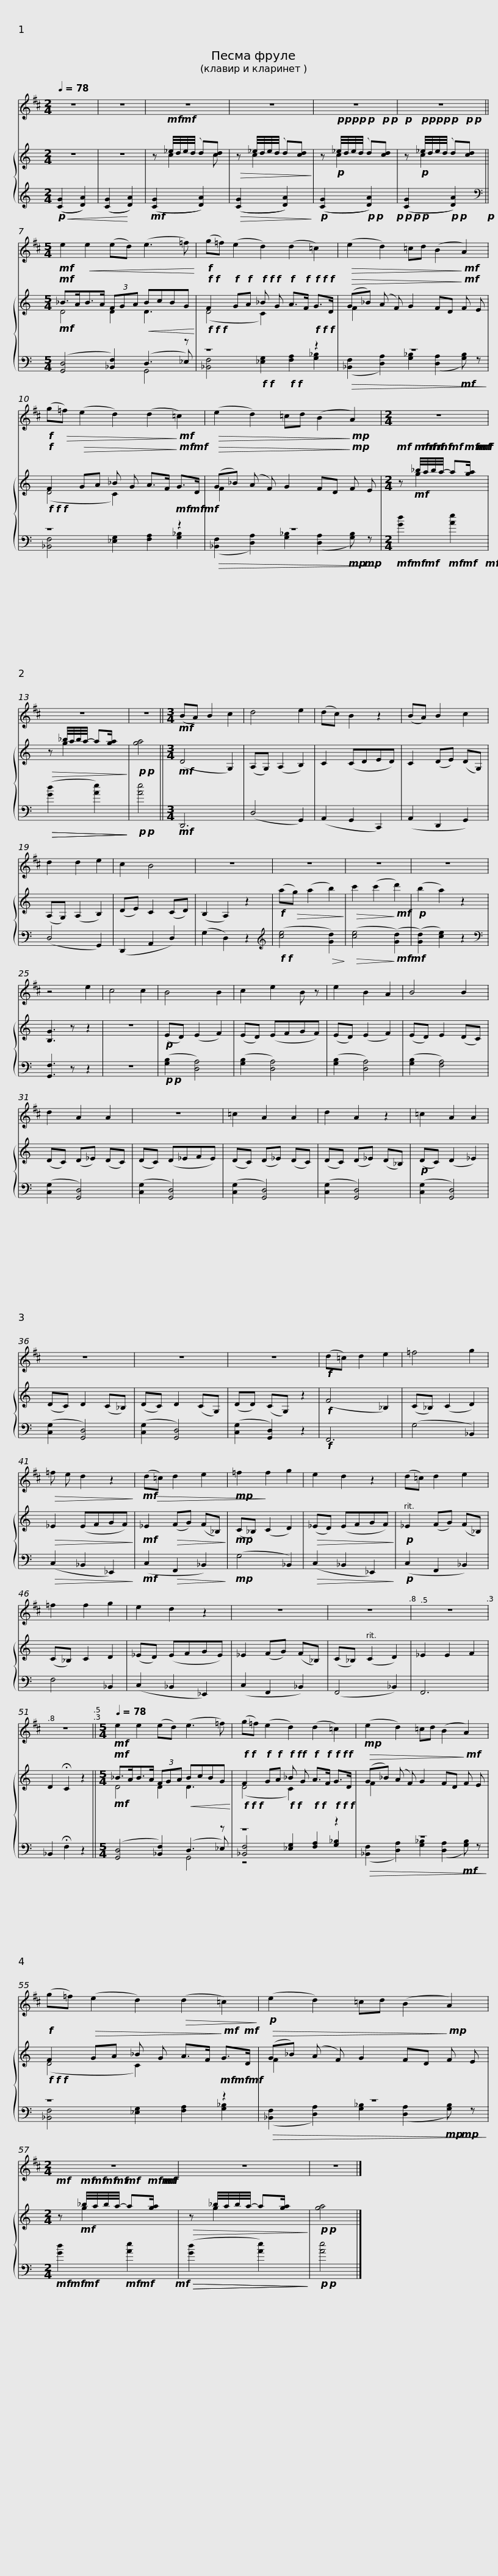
X:1
%%score 1 { ( 2 4 ) | ( 3 5 6 7 ) }
L:1/8
Q:1/4=78
M:2/4
I:linebreak $
K:C
V:1 treble transpose=-2
V:2 treble
V:4 treble
V:3 treble
V:5 treble
V:6 treble
V:7 treble
V:1
[K:D] z4 | z4 | z4 | z4 | z4 | %5
 z4 ||$[M:5/4]!mf! e2!<(! e2 (ed) (e3 =f)!<)! |!f! (g=f) (e2 d2) (d2 =c2) |$!>(! (e2 d2) =cd (B2!>)!!mf! A2) |!f! (g!>(!=f) (e2 d2) (d2!>)!!mf! =c2) |$ %10
!>(! (e2 d2) =cd (B2!>)!!mp! A2) |$[M:2/4] z4 | z4 | z4 ||$[M:3/4]!mf! (BA) B2 c2 | %15
 d4 e2 | (dc) B2 z2 | (BA) B2 c2 | d2 d2 e2 | c2 B4 | %20
 z6 |$ z6 | z6 | z6 | z4 e2 | %25
 c4 c2 |$ B4 B2 | c2 e2 B z | e2 B2 A2 | B4 B2 |$ %30
 d2 A2 A2 | z6 | =c2 A2 A2 | d2 A2 z2 |$ =c2 A2 A2 | %35
 z6 | z6 | z6 |$!f! (d=c) d2 e2 | =f4 g2 | %40
!>(! =f e d2 z2!>)! |!mf!!>(! (d=c) d2 e2 |!mp! =f2!>)! f2 g2 | e2 d2 z2 |$ (d=c) d2 e2 |$ %45
 =f2 f2 g2 | e2 d2 z2 | z6 | z6[Q:1/4=78][Q:1/4=75] |[Q:1/4=73] z6[Q:1/4=71][Q:1/4=69] | %50
[Q:1/4=66] z6[Q:1/4=64][Q:1/4=62] ||$[M:5/4]!mf![Q:1/4=78] e2 e2 (ed) (e3 =f) | (g=f) (e2 d2) (d2 =c2) |$!mp! (e2 d2) =cd (B2 A2) | (g=f) (e2 d2)!>(! (d2 =c2)!>)! |$ %55
!p! (e2 d2) =cd (B2 A2) |[M:2/4] z4 | z4 | z4 |] %59
V:2
 z4 | z4 | z!mf!!mf! _e/4d/4e/4(d/4 d)[cd] |!>(! z _e/4d/4e/4(d/4 d)[cd]!>)! | z!p! _e/4!p!d/4!p!e/4!p!(d/4!p! d)!p!!p![cd] | %5
!p! z!p! _e/4!p!d/4!p!e/4!p!(d/4!p! d)!p!!p![cd] ||$[M:5/4]!mf! _B>AB>A (3FGA!<(! BcBG!<)! |!f!!f! F2!f! G!f!A!f!!f! _B!f! G!f! A>!f!F!f!!f! G>!f!D |$!>(! (G_B) (A F) G2 FD!>)!!mf! F E |!f! F2!>(! GA _B G A>F!>)!!mf! G>!mf!D |$ %10
!>(! (G_B) (A F) G2 FD!>)!!mp! F E |$[M:2/4]!mf! z!mf! _b/4!mf!a/4!mf!b/4!mf!a/4-!mf! a!mf!!mf![ga]/!mf! x/ |!>(! z _b/4a/4b/4a/4- a[ga]/ x/!>)! |!p!!p! [ga]4 ||$[M:3/4]!mf! (D4 G,2) | %15
 (A,G,) (A,2 B,2) | C2 (CDED) | C2 (DE) (DG,) | (A,G,) (A,2 B,2) | (DE) C2 (CD) | %20
 (B,2 A,2) z2 |$!f! (a!>(!g) (a2 b2)!>)! |!>(! c'2 (c'2!>)!!mf! d'2) |!p! (b2 a2) z2 | [B,G]3 z z2 | %25
 z6 |$!p! (ED) (E2 F2) | (ED) (EFGF) | (ED) (E2 F2) | (ED) E2 (DC) |$ %30
 (DC) (D_E) (DC) | (DC) (D_EFE) | (DC) (D_E) (DC) | (DC) (D_E) (D_B,) |$!p! (DC) (D2 _E2) | %35
 (DC) D2 (C_B,) | (DC) D2 (CG,) | (DD) (CG,) z2 |$!f! (F4 _B,2) | (C_B,) (C2 D2) | %40
!>(! _E2 (EFGF)!>)! |!mf! _E2!>(! (FG) (F_B,)!>)! |!mp! (C_B,) (C2 D2) |!>(! (_ED) (EFGF)!>)! |$!p! _E2 (FG) (F_B,) |$ %45
 (C_B,) C2 D2 | (_ED) (EFGE) | _E2 (FG) (F_B,) | (C_B,) (C2 D2) | _E2 E2 F2 | %50
 D2 !fermata!C2 z2 ||$[M:5/4]!mf! _B>AB>A (3FGA!<(! BcBG!<)! |!f!!f! F2!f! G!f!A!f!!f! _B!f! G!f! A>!f!F!f!!f! G>!f!D |$!>(! (G_B) (A F) G2 FD!>)!!mf! F E |!f! F2!>(! GA _B G A>F!>)!!mf! G>!mf!D |$ %55
!>(! (G_B) (A F) G2 FD!>)!!mp! F E |[M:2/4]!mf! z!mf! _b/4!mf!a/4!mf!b/4!mf!a/4-!mf! a!mf!!mf![ga]/!mf! x/ |!>(! z _b/4a/4b/4a/4- a[ga]/ x/!>)! |!p!!p! [ga]4 |] %59
V:3
!p!!<(! (([CG]2 [DA]2)) | (([CG]2!<)! [DA]2)) |!mf! (([CG]2 [DA]2)) |!>(! (([CG]2 [DA]2))!>)! |!p! (([CG]2!p!!p! [DA]2))!p! | %5
!p!!p!!p! (([CG]2!p!!p! [DA]2))!p! ||$[M:5/4][K:bass]!mf![I:staff -1] D4 D2 D3[I:staff +1] z |!f!!f!!f! z8!f!!f!!f! z2 |$!>(! z10!>)! |!f!!f!!f! z8!mf!!mf!!mf! z2 |$ %10
!>(! z10!>)! |$[M:2/4]!mf!!mf!!mf! [Gd]2!mf!!mf! [Ae]2!mf! |!>(!!>(! ([Gd]2 [Ae]2)!>)!!>)! |!p!!p! [Ae]4 ||$[M:3/4]!mf! D,,6 | %15
 (D,4 G,,2) | (A,,2 G,,2 C,,2) | (A,,2 D,,2 G,,2) | (D,4 G,,2) | (D,,2 A,,2 D,2) | %20
 (G,2 D,2) z2 |$[K:treble]!f!!f! ([ce]4!>(! [Gd]2)!>)! |!>(! ([ce]4!>)!!mf!!mf! ([Gd]2) | ([Gd]2) [ce]2) z2 |[K:bass] [G,,F,]3 z z2 | %25
 z6 |$!p!!p! ([G,B,]2 [D,A,]4) | ([G,B,]2 [D,A,]4) | ([G,B,]2 [D,A,]4) | ([G,B,]2 [F,A,]4) |$ %30
 ([C,G,]2 [G,,D,]4) | ([C,G,]2 [G,,D,]4) | ([C,G,]2 [G,,D,]4) | ([C,G,]2 [G,,D,]4) |$ ([C,G,]2 [G,,D,]4) | %35
 ([C,G,]2 [G,,D,]4) | ([C,G,]2 [G,,D,]4) | ([C,G,]2 [G,,D,]2) z2 |$!f! F,,6 | (G,4 _B,,2) | %40
!>(! (C,2 _B,,2 _E,,2)!>)! |!mf! (C,2!>(! F,,2 _B,,2)!>)! |!mp! (G,4 _B,,2) |!>(! (C,2 _B,,2 _E,,2)!>)! |$!p! (C,2 F,,2 _B,,2) |$ %45
 F,4 _B,,2 | (C,2 _B,,2 _E,,2) | (C,2 F,,2 _B,,2) | (F,,4 _B,,2) | F,,6 | %50
 _B,,2 !fermata!F,2 z2 ||$[M:5/4]!mf![I:staff -1] D4 D2 D3[I:staff +1] z |!f!!f!!f! z8!f!!f!!f! z2 |$!>(! z10!>)! |!f!!f!!f! z8!mf!!mf!!mf! z2 |$ %55
!>(! z10!>)! |[M:2/4]!mf!!mf!!mf! [Gd]2!mf!!mf! [Ae]2!mf! |!>(!!>(! ([Gd]2 [Ae]2)!>)!!>)! |!p!!p! [Ae]4 |] %59
V:4
 x4 | x4 | x c2 c | x4 | x4 | %5
 x4 ||$[M:5/4] x10 | (D4 C2) x4 |$ F2 x8 | (D4 C2) x4 |$ %10
 F2 x8 |$[M:2/4] x4 | x4 | x4 ||$[M:3/4] x6 | %15
 x6 | x6 | x6 | x6 | x6 | %20
 x6 |$ x6 | x6 | x6 | x6 | %25
 x6 |$ x6 | x6 | x6 | x6 |$ %30
 x6 | x6 | x6 | x6 |$ x6 | %35
 x6 | x6 | x6 |$ x6 | x6 | %40
 x6 | x6 | x6 | x6 |$ x6 |$ %45
 x6 | x6 | x6 | x6 | x6 | %50
 x6 ||$[M:5/4] x10 | (D4 C2) x4 |$ F2 x8 | (D4 C2) x4 |$ %55
 F2 x8 |[M:2/4] x4 | x4 | x4 |] %59
V:5
 x4 | x4 | x4 | x[I:staff -1] c2 x | x!p! c2 x | %5
 x!p! c2 x ||$[M:5/4][I:staff +1][K:bass] ([G,,D,]4 [_B,,F,]2) (D,3 _E,) | [_B,,F,]4!f!!f! [_E,G,]2!f!!f! [F,A,]2 [G,_B,]2 |$ x10 | [_B,,F,]4 [_E,G,]2 [F,A,]2 [G,_B,]2 |$ %10
 x10 |$[M:2/4] x!mf![I:staff -1] g2 x | x g2 x | x4 ||$[M:3/4] x6 | %15
 x6 | x6 | x6 | x6 | x6 | %20
 x6 |$[I:staff +1][K:treble] x6 | x6 | x6 |[K:bass] x6 | %25
 x6 |$ x6 | x6 | x6 | x6 |$ %30
 x6 | x6 | x6 | x6 |$ x6 | %35
 x6 | x6 | x6 |$ x6 | x6 | %40
 x6 | x6 | x6 | x6 |$ x6 |$ %45
 x6 | x6 | x6 | x6 | x6 | %50
 x6 ||$[M:5/4] ([G,,D,]4 [_B,,F,]2) (D,3 _E,) | [_B,,F,]4!f!!f! [_E,G,]2!f!!f! [F,A,]2 [G,_B,]2 |$ x10 | [_B,,F,]4 [_E,G,]2 [F,A,]2 [G,_B,]2 |$ %55
 x10 |[M:2/4] x!mf![I:staff -1] g2 x | x g2 x | x4 |] %59
V:6
 x4 | x4 | x4 | x4 | x4 | %5
 x4 ||$[M:5/4][K:bass] x6 G,,4 | x10 |$ x10 | x10 |$ %10
 x10 |$[M:2/4] x4 | x4 | x4 ||$[M:3/4] x6 | %15
 x6 | x6 | x6 | x6 | x6 | %20
 x6 |$[K:treble] x6 | x6 | x6 |[K:bass] x6 | %25
 x6 |$ x6 | x6 | x6 | x6 |$ %30
 x6 | x6 | x6 | x6 |$ x6 | %35
 x6 | x6 | x6 |$ x6 | x6 | %40
 x6 | x6 | x6 | x6 |$ x6 |$ %45
 x6 | x6 | x6 | x6 | x6 | %50
 x6 ||$[M:5/4] x6 G,,4 | x10 |$ x10 | x10 |$ %55
 x10 |[M:2/4] x4 | x4 | x4 |] %59
V:7
 x4 | x4 | x4 | x4 | x4 | %5
 x4 ||$[M:5/4][K:bass] x10 | x10 |$ ([_B,,F,]2 [D,A,]2) [G,_B,]2 ([D,A,]2!mf! [G,B,]) z | x10 |$ %10
 ([_B,,F,]2 [D,A,]2) [G,_B,]2 ([D,A,]2!mp!!mp! [G,B,]) z |$[M:2/4] x4 | x4 | x4 ||$[M:3/4] x6 | %15
 x6 | x6 | x6 | x6 | x6 | %20
 x6 |$[K:treble] x6 | x6 | x6 |[K:bass] x6 | %25
 x6 |$ x6 | x6 | x6 | x6 |$ %30
 x6 | x6 | x6 | x6 |$ x6 | %35
 x6 | x6 | x6 |$ x6 | x6 | %40
 x6 | x6 | x6 | x6 |$ x6 |$ %45
 x6 | x6 | x6 | x6 | x6 | %50
 x6 ||$[M:5/4] x10 | z8 x2 |$ ([_B,,F,]2 [D,A,]2) [G,_B,]2 ([D,A,]2!mf! [G,B,]) z | x10 |$ %55
 ([_B,,F,]2 [D,A,]2) [G,_B,]2 ([D,A,]2!mp!!mp! [G,B,]) z |[M:2/4] x4 | x4 | x4 |] %59
